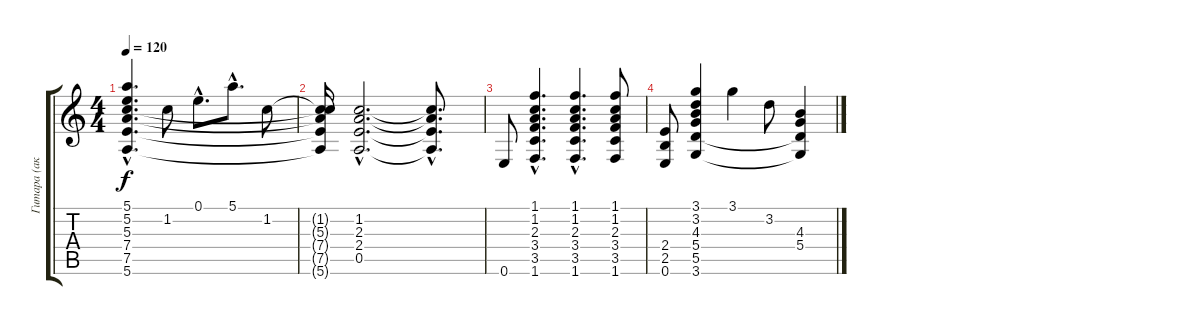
\track ("Гитара (акустика)" "Гитара (ак") {instrument acousticguitarsteel}
\staff {score tabs}
\tuning (E4 B3 G3 D3 A2 E2) {hide}
\ts (4 4)
\tempo 120
\clef g2
\ks c
(5.1{hac t} 5.2{hac t} 5.3{hac t} 7.4{hac t} 7.5{hac t} 5.6{hac t}).4{d dy f} 1.2.8 0.1{hac}.8{d} 5.1{hac}.8{d} 1.2.8 |
(1.2{t} 5.3{t} 7.4{t} 7.5{t} 5.6{t}).16 (1.2{hac} 2.3{hac} 2.4{hac} 0.5{hac}).2{d} (1.2{hac t} 2.3{hac t} 2.4{hac t} 0.5{hac t}).8{d} |
0.6.8 (1.1{hac} 1.2{hac} 2.3{hac} 3.4{hac} 3.5{hac} 1.6{hac}).4{d} (1.1{hac} 1.2{hac} 2.3{hac} 3.4{hac} 3.5{hac} 1.6{hac}).4{d} (1.1 1.2 2.3 3.4 3.5 1.6).8 |
(2.4 2.5 0.6).8 (3.1 3.2 4.3 5.4 5.5 3.6).4 3.1.4 3.2.8 (4.3 5.4 5.5{t} 3.6{t}).4
